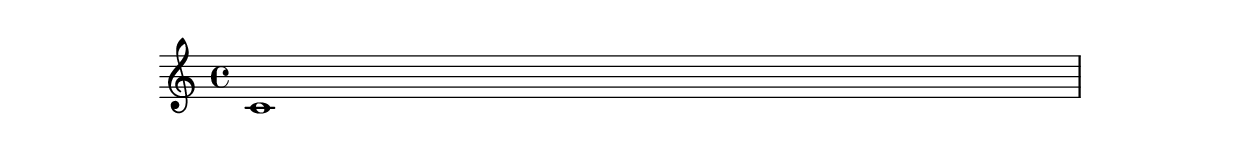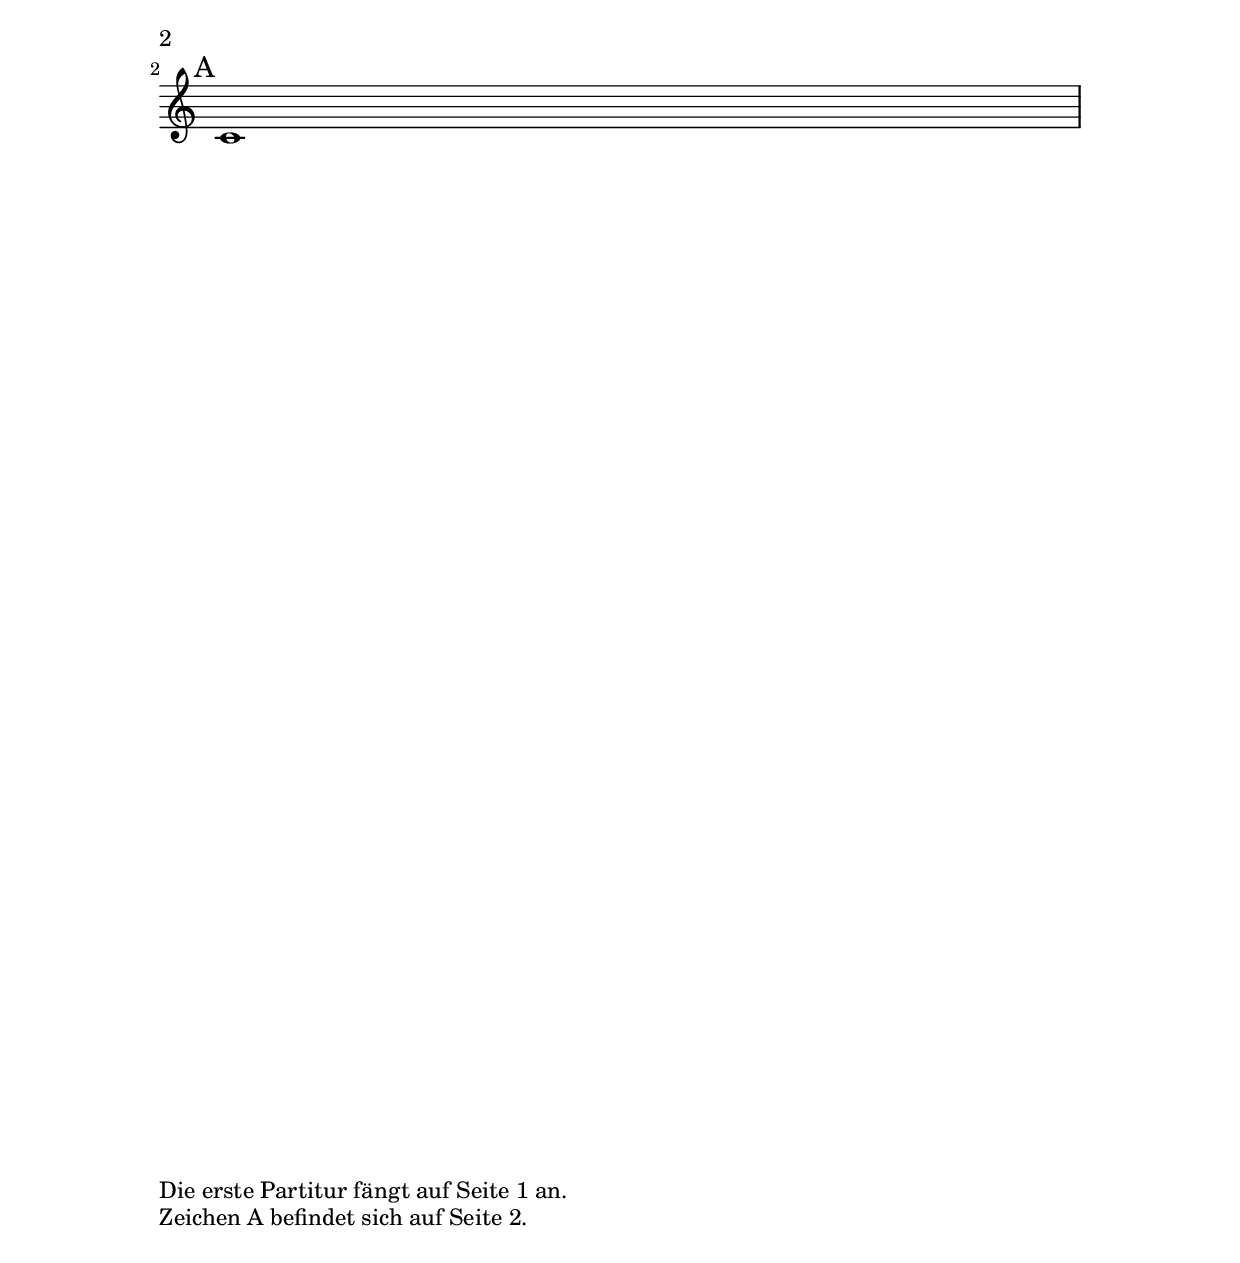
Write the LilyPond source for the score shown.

%% Generated by lilypond-book
%% Options: [exampleindent=10.16\mm,indent=0\mm,line-width=160\mm,paper-height=845.047\pt,paper-width=597.508\pt,papersize='(cons (* 597.508 pt) (* 845.047 pt))]
\include "lilypond-book-preamble.ly"


% ****************************************************************
% Start cut-&-pastable-section
% ****************************************************************

#(ly:set-option 'eps-box-padding 3.000000)



\paper {
  #(set-paper-size '(cons (* 597.508 pt) (* 845.047 pt)))
  indent = 0\mm
  line-width = 160\mm
  % offset the left padding, also add 1mm as lilypond creates cropped
  % images with a little space on the right
  line-width = #(- line-width (* mm  3.000000) (* mm 1))
}

\layout {
  
}




% ****************************************************************
% ly snippet:
% ****************************************************************
\sourcefileline 1476
\header { tagline = ##f }
\book {
  \label #'ErstePartitur
  \score {
    {
      c'1
      \pageBreak \mark A \label #'ZeichenA
      c'1
    }
  }
  \markup { Die erste Partitur fängt auf
            Seite \page-ref #'ErstePartitur "0" "?" an.}
  \markup { Zeichen A befindet sich auf Seite
            \concat { \page-ref #'ZeichenA "0" "?" . } }
}


% ****************************************************************
% end ly snippet
% ****************************************************************
